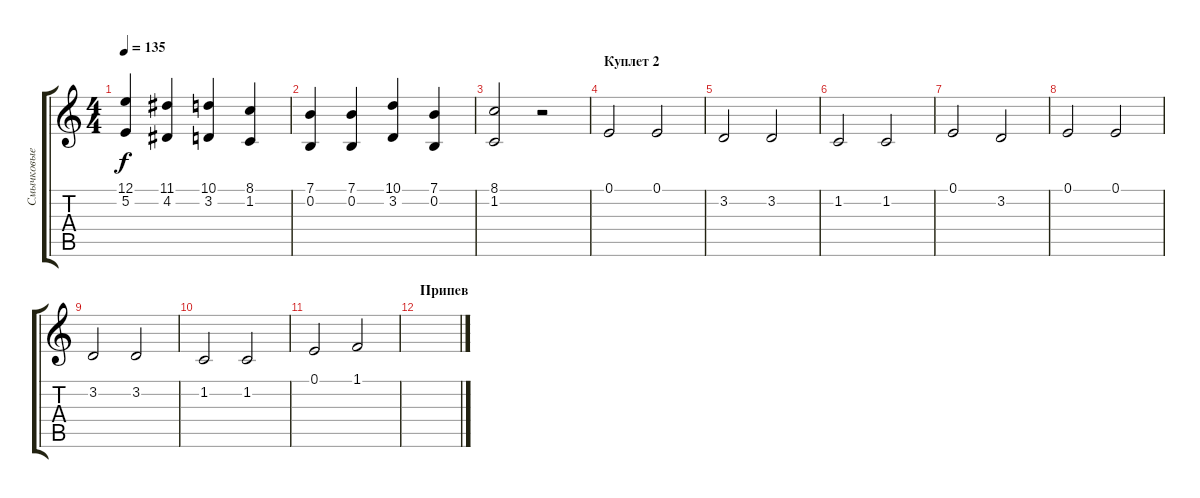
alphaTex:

\track ("Смычковые 2" "Смычковые ") {instrument stringensemble1}
\staff {score tabs}
\tuning (E4 B3 G3 D3 A2 E2) {hide}
\ts (4 4)
\tempo 135
\clef g2
\ks c
(12.1 5.2).4{dy f} (11.1 4.2).4 (10.1 3.2).4 (8.1 1.2).4 |
(7.1 0.2).4 (7.1 0.2).4 (10.1 3.2).4 (7.1 0.2).4 |
(8.1 1.2).2 r.2 |
\section ("" "Куплет 2")
0.1.2 0.1.2 |
3.2.2 3.2.2 |
1.2.2 1.2.2 |
0.1.2 3.2.2 |
0.1.2 0.1.2 |
3.2.2 3.2.2 |
1.2.2 1.2.2 |
0.1.2 1.1.2 |
\section ("" "Припев")
